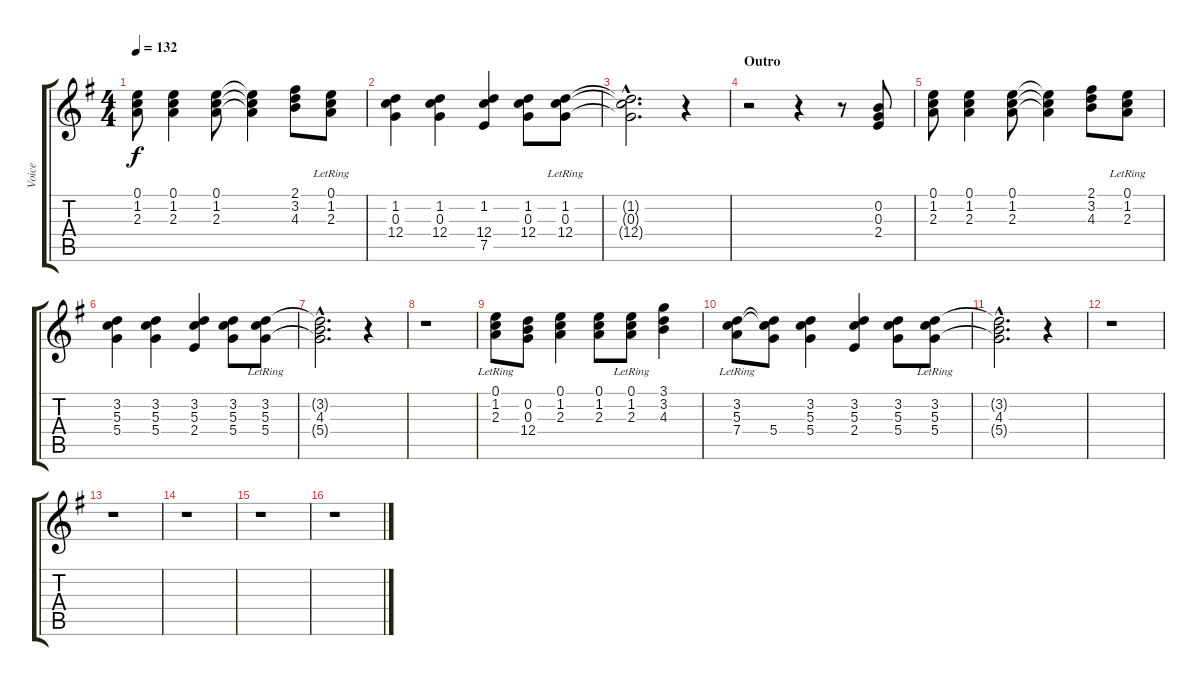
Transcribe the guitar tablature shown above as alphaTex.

\track ("Voice" "Voice") {instrument electricguitarjazz}
\staff {score tabs}
\tuning (E4 B3 G3 D3 A2 E2) {hide}
\ts (4 4)
\tempo 132
\clef g2
\ks g
(0.1 1.2 2.3).8{dy f} (0.1 1.2 2.3).4 (0.1 1.2 2.3).8 (0.1{t} 1.2{t} 2.3{t}).4 (2.1 3.2 4.3).8 (0.1{lr} 1.2{lr} 2.3).8 |
(1.2 0.3 12.4).4 (1.2 0.3 12.4).4 (1.2 12.4 7.5).4 (1.2 0.3 12.4).8 (1.2{lr} 0.3{lr} 12.4{lr}).8 |
(1.2{hac t} 0.3{hac t} 12.4{hac t}).2{d} r.4 |
\section ("" "Outro")
r.2 r.4 r.8 (0.2 0.3 2.4).8 |
(0.1 1.2 2.3).8 (0.1 1.2 2.3).4 (0.1 1.2 2.3).8 (0.1{t} 1.2{t} 2.3{t}).4 (2.1 3.2 4.3).8 (0.1{lr} 1.2{lr} 2.3{lr}).8 |
(3.2 5.3 5.4).4 (3.2 5.3 5.4).4 (3.2 5.3 2.4).4 (3.2 5.3 5.4).8 (3.2 5.3{lr} 5.4).8 |
(3.2{hac t} 4.3{hac} 5.4{hac t}).2{d} r.4 |
r.1 |
(0.1{lr} 1.2{lr} 2.3{lr}).8 (0.2 0.3 12.4).8 (0.1 1.2 2.3).4 (0.1 1.2 2.3).8 (0.1{lr} 1.2{lr} 2.3{lr}).8 (3.1 3.2 4.3).4 |
(3.2 5.3 7.4{lr}).8 (3.2{t} 5.3{t} 5.4).8 (3.2 5.3 5.4).4 (3.2 5.3 2.4).4 (3.2 5.3 5.4).8 (3.2 5.3{lr} 5.4).8 |
(3.2{hac t} 4.3{hac} 5.4{hac t}).2{d} r.4 |
r.1 |
r.1 |
r.1 |
r.1 |
r.1
